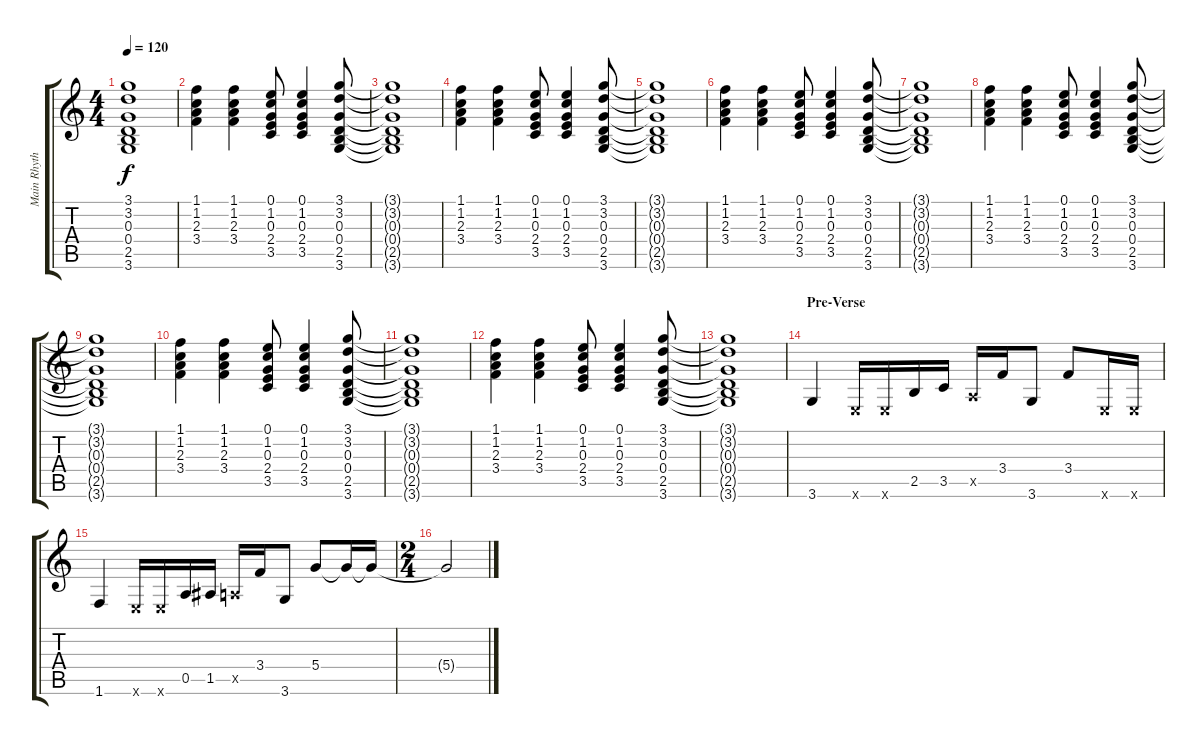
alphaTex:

\track ("Main Rhythm Guitar" "Main Rhyth") {instrument acousticguitarsteel}
\staff {score tabs}
\tuning (E4 B3 G3 D3 A2 E2) {hide}
\ts (4 4)
\tempo 120
\clef g2
\ks c
(3.1{t} 3.2{t} 0.3{t} 0.4{t} 2.5{t} 3.6{t}).1{dy f} |
(1.1 1.2 2.3 3.4).4 (1.1 1.2 2.3 3.4).4 (0.1 1.2 0.3 2.4 3.5).8 (0.1 1.2 0.3 2.4 3.5).4 (3.1 3.2 0.3 0.4 2.5 3.6).8 |
(3.1{t} 3.2{t} 0.3{t} 0.4{t} 2.5{t} 3.6{t}).1 |
(1.1 1.2 2.3 3.4).4 (1.1 1.2 2.3 3.4).4 (0.1 1.2 0.3 2.4 3.5).8 (0.1 1.2 0.3 2.4 3.5).4 (3.1 3.2 0.3 0.4 2.5 3.6).8 |
(3.1{t} 3.2{t} 0.3{t} 0.4{t} 2.5{t} 3.6{t}).1 |
(1.1 1.2 2.3 3.4).4 (1.1 1.2 2.3 3.4).4 (0.1 1.2 0.3 2.4 3.5).8 (0.1 1.2 0.3 2.4 3.5).4 (3.1 3.2 0.3 0.4 2.5 3.6).8 |
(3.1{t} 3.2{t} 0.3{t} 0.4{t} 2.5{t} 3.6{t}).1 |
(1.1 1.2 2.3 3.4).4 (1.1 1.2 2.3 3.4).4 (0.1 1.2 0.3 2.4 3.5).8 (0.1 1.2 0.3 2.4 3.5).4 (3.1 3.2 0.3 0.4 2.5 3.6).8 |
(3.1{t} 3.2{t} 0.3{t} 0.4{t} 2.5{t} 3.6{t}).1 |
(1.1 1.2 2.3 3.4).4 (1.1 1.2 2.3 3.4).4 (0.1 1.2 0.3 2.4 3.5).8 (0.1 1.2 0.3 2.4 3.5).4 (3.1 3.2 0.3 0.4 2.5 3.6).8 |
(3.1{t} 3.2{t} 0.3{t} 0.4{t} 2.5{t} 3.6{t}).1 |
(1.1 1.2 2.3 3.4).4 (1.1 1.2 2.3 3.4).4 (0.1 1.2 0.3 2.4 3.5).8 (0.1 1.2 0.3 2.4 3.5).4 (3.1 3.2 0.3 0.4 2.5 3.6).8 |
(3.1{t} 3.2{t} 0.3{t} 0.4{t} 2.5{t} 3.6{t}).1 |
\section ("" "Pre-Verse")
3.6.4 0.6{x}.16 0.6{x}.16 2.5.16 3.5.16 0.5{x}.16 3.4.16 3.6.8 3.4.8 0.6{x}.16 0.6{x}.16 |
1.6.4 0.6{x}.16 0.6{x}.16 0.5.16 1.5.16 0.5{x}.16 3.4.16 3.6.8 5.4.8 5.4{t}.16 5.4{t}.16 |
\ts (2 4)
5.4{t}.2
